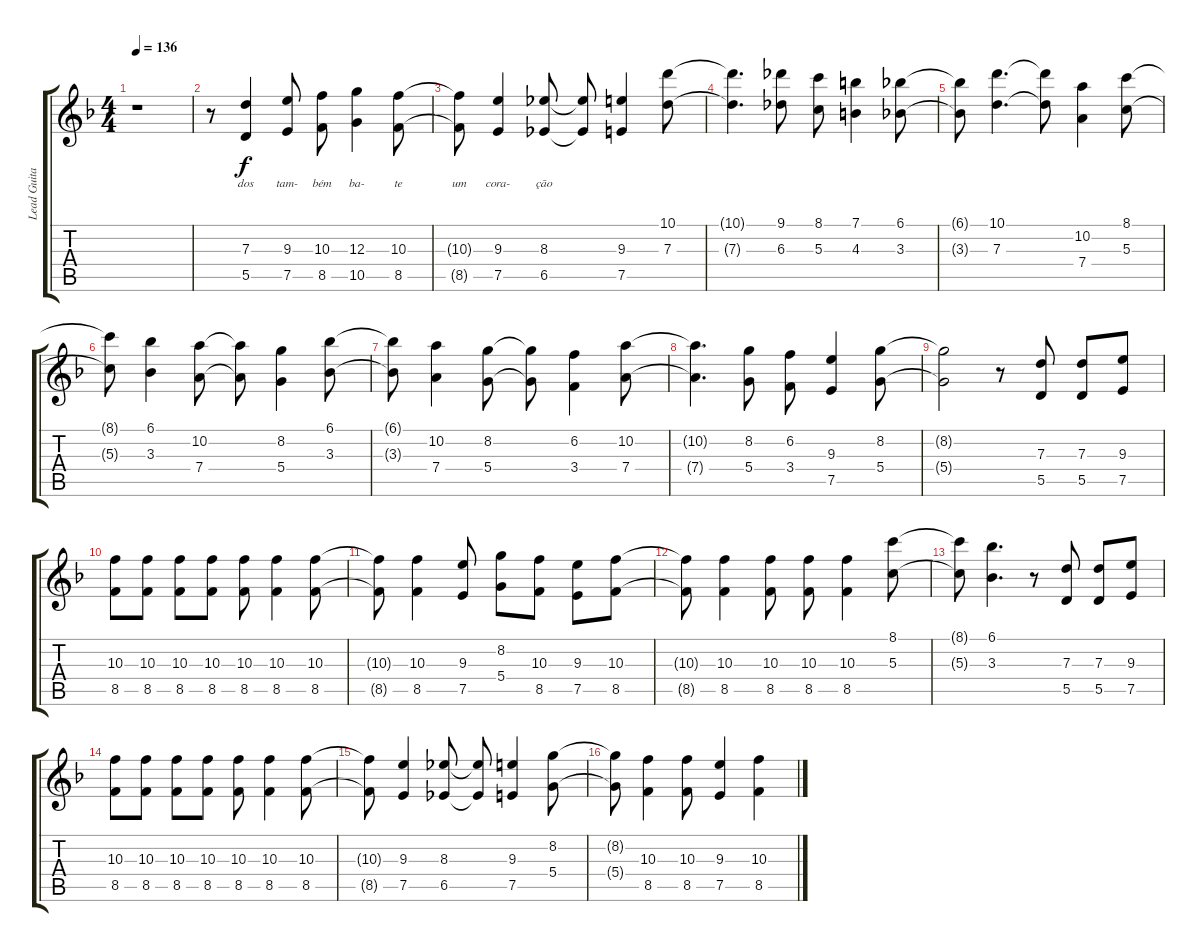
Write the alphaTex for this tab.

\track ("Lead Guitar" "Lead Guita") {instrument electricguitarjazz}
\staff {score tabs}
\tuning (E4 B3 G3 D3 A2 E2) {hide}
\ts (4 4)
\tempo 136
\clef g2
\ks f
r.1{dy f} |
r.8 (7.3 5.5).4{lyrics (0 "dos") lyrics (1 "") lyrics (2 "") lyrics (3 "") lyrics (4 "")} (9.3 7.5).8{lyrics (0 "tam-") lyrics (1 "") lyrics (2 "") lyrics (3 "") lyrics (4 "")} (10.3 8.5).8{lyrics (0 "bém") lyrics (1 "") lyrics (2 "") lyrics (3 "") lyrics (4 "")} (12.3 10.5).4{lyrics (0 "ba-") lyrics (1 "") lyrics (2 "") lyrics (3 "") lyrics (4 "")} (10.3 8.5).8{lyrics (0 "te") lyrics (1 "") lyrics (2 "") lyrics (3 "") lyrics (4 "")} |
(10.3{t} 8.5{t}).8{lyrics (0 "um") lyrics (1 "") lyrics (2 "") lyrics (3 "") lyrics (4 "")} (9.3 7.5).4{lyrics (0 "cora-") lyrics (1 "") lyrics (2 "") lyrics (3 "") lyrics (4 "")} (8.3 6.5).8{lyrics (0 "ção") lyrics (1 "") lyrics (2 "") lyrics (3 "") lyrics (4 "")} (8.3{t} 6.5{t}).8 (9.3 7.5).4 (10.1 7.3).8 |
(10.1{t} 7.3{t}).4{d} (9.1 6.3).8 (8.1 5.3).8 (7.1 4.3).4 (6.1 3.3).8 |
(6.1{t} 3.3{t}).8 (10.1 7.3).4{d} (10.1{t} 7.3{t}).8 (10.2 7.4).4 (8.1 5.3).8 |
(8.1{t} 5.3{t}).8 (6.1 3.3).4 (10.2 7.4).8 (10.2{t} 7.4{t}).8 (8.2 5.4).4 (6.1 3.3).8 |
(6.1{t} 3.3{t}).8 (10.2 7.4).4 (8.2 5.4).8 (8.2{t} 5.4{t}).8 (6.2 3.4).4 (10.2 7.4).8 |
(10.2{t} 7.4{t}).4{d} (8.2 5.4).8 (6.2 3.4).8 (9.3 7.5).4 (8.2 5.4).8 |
(8.2{t} 5.4{t}).2 r.8 (7.3 5.5).8 (7.3 5.5).8 (9.3 7.5).8 |
(10.3 8.5).8 (10.3 8.5).8 (10.3 8.5).8 (10.3 8.5).8 (10.3 8.5).8 (10.3 8.5).4 (10.3 8.5).8 |
(10.3{t} 8.5{t}).8 (10.3 8.5).4 (9.3 7.5).8 (8.2 5.4).8 (10.3 8.5).8 (9.3 7.5).8 (10.3 8.5).8 |
(10.3{t} 8.5{t}).8 (10.3 8.5).4 (10.3 8.5).8 (10.3 8.5).8 (10.3 8.5).4 (8.1 5.3).8 |
(8.1{t} 5.3{t}).8 (6.1 3.3).4{d} r.8 (7.3 5.5).8 (7.3 5.5).8 (9.3 7.5).8 |
(10.3 8.5).8 (10.3 8.5).8 (10.3 8.5).8 (10.3 8.5).8 (10.3 8.5).8 (10.3 8.5).4 (10.3 8.5).8 |
(10.3{t} 8.5{t}).8 (9.3 7.5).4 (8.3 6.5).8 (8.3{t} 6.5{t}).8 (9.3 7.5).4 (8.2 5.4).8 |
(8.2{t} 5.4{t}).8 (10.3 8.5).4 (10.3 8.5).8 (9.3 7.5).4 (10.3 8.5).4
